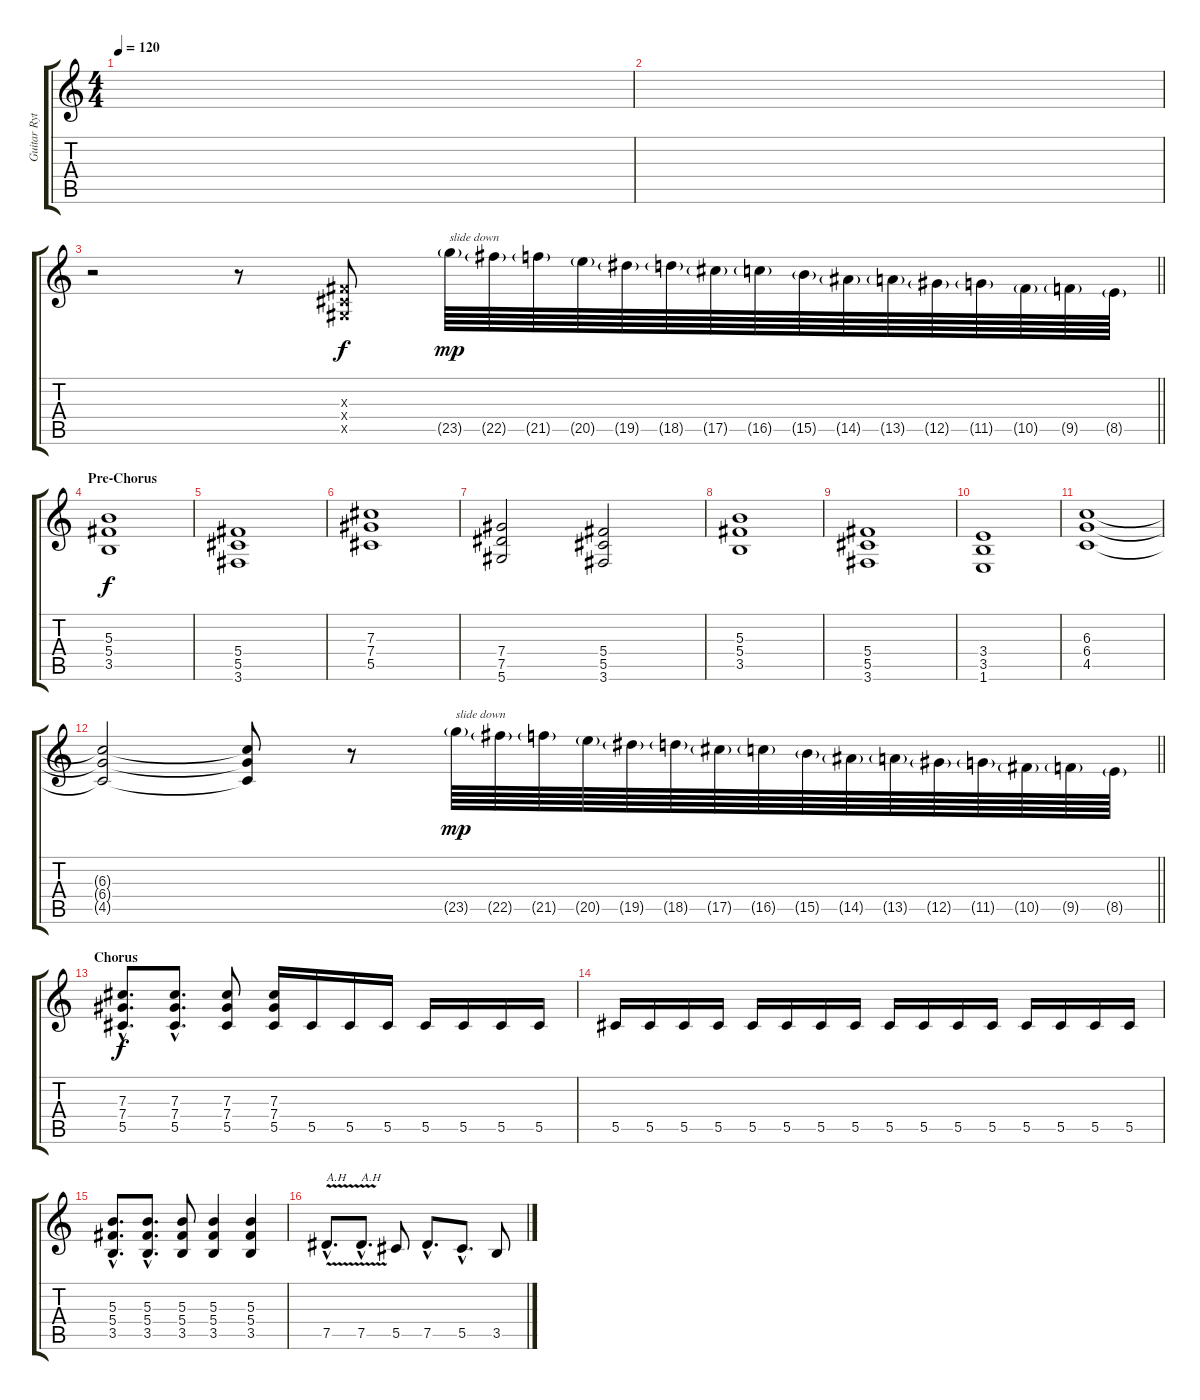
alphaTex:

\track ("Guitar Rythm" "Guitar Ryt") {instrument distortionguitar}
\staff {score tabs}
\tuning (Eb4 Bb3 Gb3 Db3 Ab2 Eb2) {hide}
\ts (4 4)
\tempo 120
\clef g2
\ks c
|
|
\barLineRight lightlight
r.2 r.8 (0.3{x} 0.4{x} 0.5{x}).8 23.5{g}.64{txt "slide down" dy mp} 22.5{g}.64 21.5{g}.64 20.5{g}.64 19.5{g}.64 18.5{g}.64 17.5{g}.64 16.5{g}.64 15.5{g}.64 14.5{g}.64 13.5{g}.64 12.5{g}.64 11.5{g}.64 10.5{g}.64 9.5{g}.64 8.5{g}.64 |
\section ("" "Pre-Chorus")
(5.3 5.4 3.5).1{dy f} |
(5.4 5.5 3.6).1 |
(7.3 7.4 5.5).1 |
(7.4 7.5 5.6).2 (5.4 5.5 3.6).2 |
(5.3 5.4 3.5).1 |
(5.4 5.5 3.6).1 |
(3.4 3.5 1.6).1 |
(6.3 6.4 4.5).1 |
\barLineRight lightlight
(6.3{t} 6.4{t} 4.5{t}).2 (6.3{t} 6.4{t} 4.5{t}).8 r.8 23.5{g}.64{txt "slide down" dy mp} 22.5{g}.64 21.5{g}.64 20.5{g}.64 19.5{g}.64 18.5{g}.64 17.5{g}.64 16.5{g}.64 15.5{g}.64 14.5{g}.64 13.5{g}.64 12.5{g}.64 11.5{g}.64 10.5{g}.64 9.5{g}.64 8.5{g}.64 |
\section ("" "Chorus")
(7.3{hac} 7.4{hac} 5.5{hac}).8{d dy f} (7.3{hac} 7.4{hac} 5.5{hac}).8{d} (7.3 7.4 5.5).8 (7.3 7.4 5.5).16 5.5.16 5.5.16 5.5.16 5.5.16 5.5.16 5.5.16 5.5.16 |
5.5.16 5.5.16 5.5.16 5.5.16 5.5.16 5.5.16 5.5.16 5.5.16 5.5.16 5.5.16 5.5.16 5.5.16 5.5.16 5.5.16 5.5.16 5.5.16 |
(5.3{hac} 5.4{hac} 3.5{hac}).8{d} (5.3{hac} 5.4{hac} 3.5{hac}).8{d} (5.3 5.4 3.5).8 (5.3 5.4 3.5).4 (5.3 5.4 3.5).4 |
7.5{v hac}.8{d txt "A.H"} 7.5{v hac}.8{d txt "A.H"} 5.5.8 7.5{hac}.8{d} 5.5{hac}.8{d} 3.5.8
